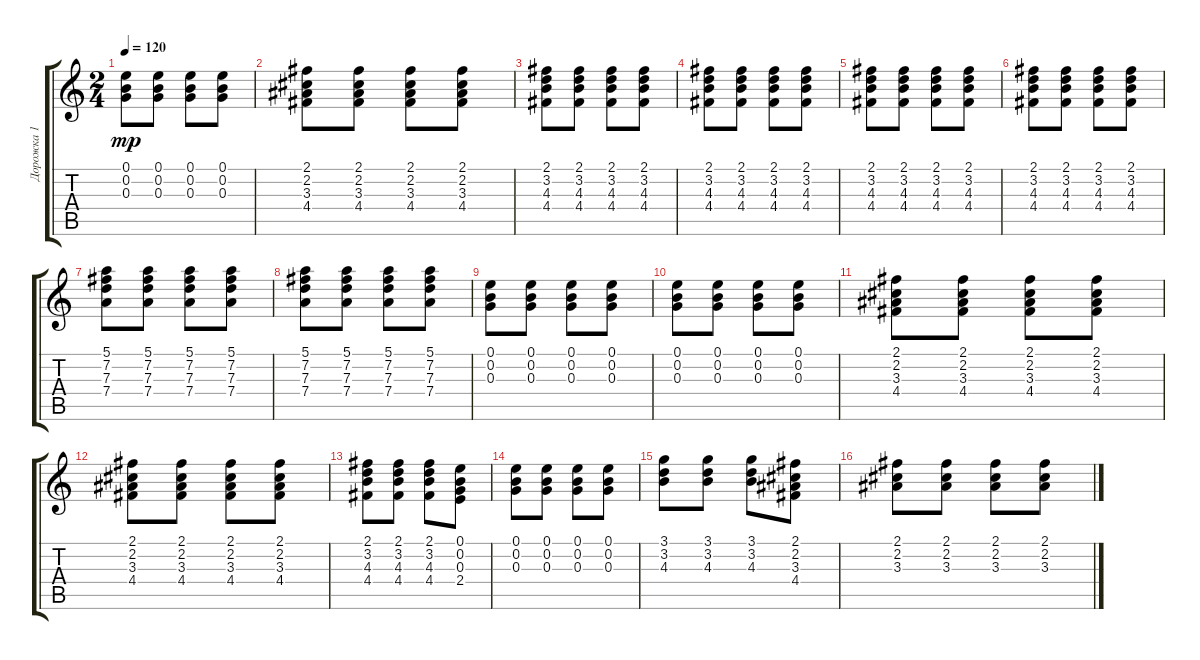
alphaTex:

\track ("Дорожка 1" "Дорожка 1") {instrument acousticguitarnylon}
\staff {score tabs}
\tuning (E4 B3 G3 D3 A2 E2) {hide}
\ts (2 4)
\tempo 120
\clef g2
\ks c
(0.1 0.2 0.3).8{dy mp} (0.1 0.2 0.3).8 (0.1 0.2 0.3).8 (0.1 0.2 0.3).8 |
(2.1 2.2 3.3 4.4).8 (2.1 2.2 3.3 4.4).8 (2.1 2.2 3.3 4.4).8 (2.1 2.2 3.3 4.4).8 |
(2.1 3.2 4.3 4.4).8 (2.1 3.2 4.3 4.4).8 (2.1 3.2 4.3 4.4).8 (2.1 3.2 4.3 4.4).8 |
(2.1 3.2 4.3 4.4).8 (2.1 3.2 4.3 4.4).8 (2.1 3.2 4.3 4.4).8 (2.1 3.2 4.3 4.4).8 |
(2.1 3.2 4.3 4.4).8 (2.1 3.2 4.3 4.4).8 (2.1 3.2 4.3 4.4).8 (2.1 3.2 4.3 4.4).8 |
(2.1 3.2 4.3 4.4).8 (2.1 3.2 4.3 4.4).8 (2.1 3.2 4.3 4.4).8 (2.1 3.2 4.3 4.4).8 |
(5.1 7.2 7.3 7.4).8 (5.1 7.2 7.3 7.4).8 (5.1 7.2 7.3 7.4).8 (5.1 7.2 7.3 7.4).8 |
(5.1 7.2 7.3 7.4).8 (5.1 7.2 7.3 7.4).8 (5.1 7.2 7.3 7.4).8 (5.1 7.2 7.3 7.4).8 |
(0.1 0.2 0.3).8 (0.1 0.2 0.3).8 (0.1 0.2 0.3).8 (0.1 0.2 0.3).8 |
(0.1 0.2 0.3).8 (0.1 0.2 0.3).8 (0.1 0.2 0.3).8 (0.1 0.2 0.3).8 |
(2.1 2.2 3.3 4.4).8 (2.1 2.2 3.3 4.4).8 (2.1 2.2 3.3 4.4).8 (2.1 2.2 3.3 4.4).8 |
(2.1 2.2 3.3 4.4).8 (2.1 2.2 3.3 4.4).8 (2.1 2.2 3.3 4.4).8 (2.1 2.2 3.3 4.4).8 |
(2.1 3.2 4.3 4.4).8 (2.1 3.2 4.3 4.4).8 (2.1 3.2 4.3 4.4).8 (0.1 0.2 0.3 2.4).8 |
(0.1 0.2 0.3).8 (0.1 0.2 0.3).8 (0.1 0.2 0.3).8 (0.1 0.2 0.3).8 |
(3.1 3.2 4.3).8 (3.1 3.2 4.3).8 (3.1 3.2 4.3).8 (2.1 2.2 3.3 4.4).8 |
(2.1 2.2 3.3).8 (2.1 2.2 3.3).8 (2.1 2.2 3.3).8 (2.1 2.2 3.3).8
